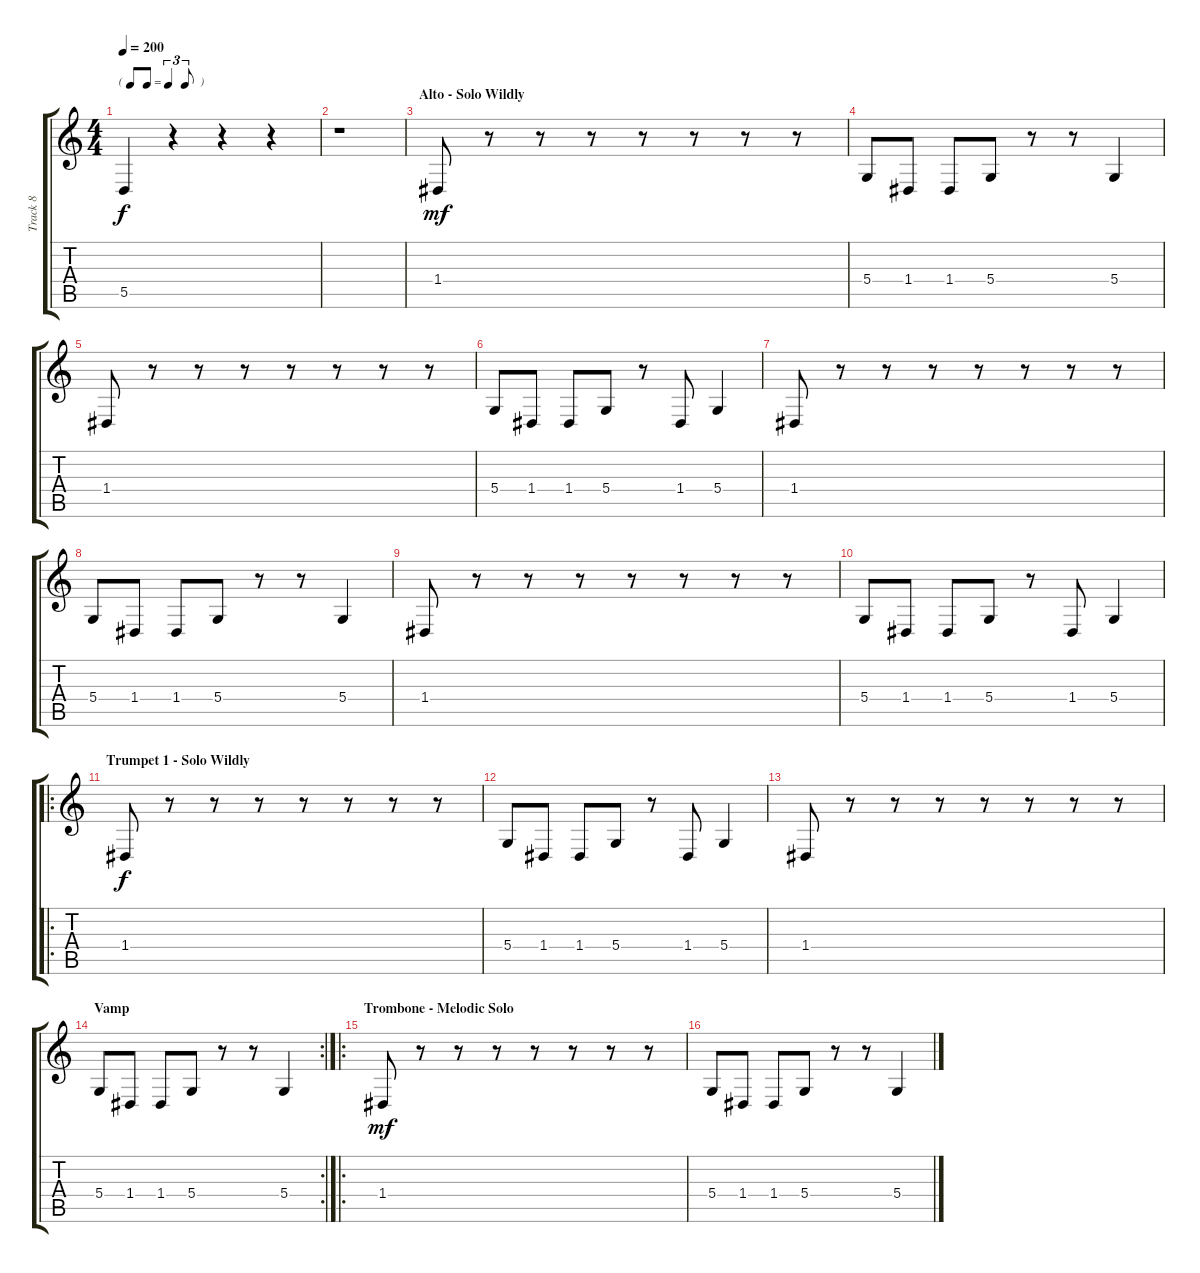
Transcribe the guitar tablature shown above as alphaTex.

\track ("Track 8" "Track 8") {instrument trombone}
\staff {score tabs}
\tuning (E4 B3 G3 D3 A2 E2) {hide}
\ts (4 4)
\tf triplet8th
\tempo 200
\clef g2
\ks c
5.5.4{dy f} r.4 r.4 r.4 |
r.1 |
\section ("" "Alto - Solo Wildly")
1.4.8{dy mf} r.8 r.8 r.8 r.8 r.8 r.8 r.8 |
5.4.8 1.4.8 1.4.8 5.4.8 r.8 r.8 5.4.4 |
1.4.8 r.8 r.8 r.8 r.8 r.8 r.8 r.8 |
5.4.8 1.4.8 1.4.8 5.4.8 r.8 1.4.8 5.4.4 |
1.4.8 r.8 r.8 r.8 r.8 r.8 r.8 r.8 |
5.4.8 1.4.8 1.4.8 5.4.8 r.8 r.8 5.4.4 |
1.4.8 r.8 r.8 r.8 r.8 r.8 r.8 r.8 |
5.4.8 1.4.8 1.4.8 5.4.8 r.8 1.4.8 5.4.4 |
\ro
\section ("" "Trumpet 1 - Solo Wildly")
1.4.8{dy f} r.8 r.8 r.8 r.8 r.8 r.8 r.8 |
5.4.8 1.4.8 1.4.8 5.4.8 r.8 1.4.8 5.4.4 |
1.4.8 r.8 r.8 r.8 r.8 r.8 r.8 r.8 |
\rc 2
\section ("" "Vamp")
5.4.8 1.4.8 1.4.8 5.4.8 r.8 r.8 5.4.4 |
\ro
\section ("" "Trombone - Melodic Solo")
1.4.8{dy mf} r.8 r.8 r.8 r.8 r.8 r.8 r.8 |
5.4.8 1.4.8 1.4.8 5.4.8 r.8 r.8 5.4.4
